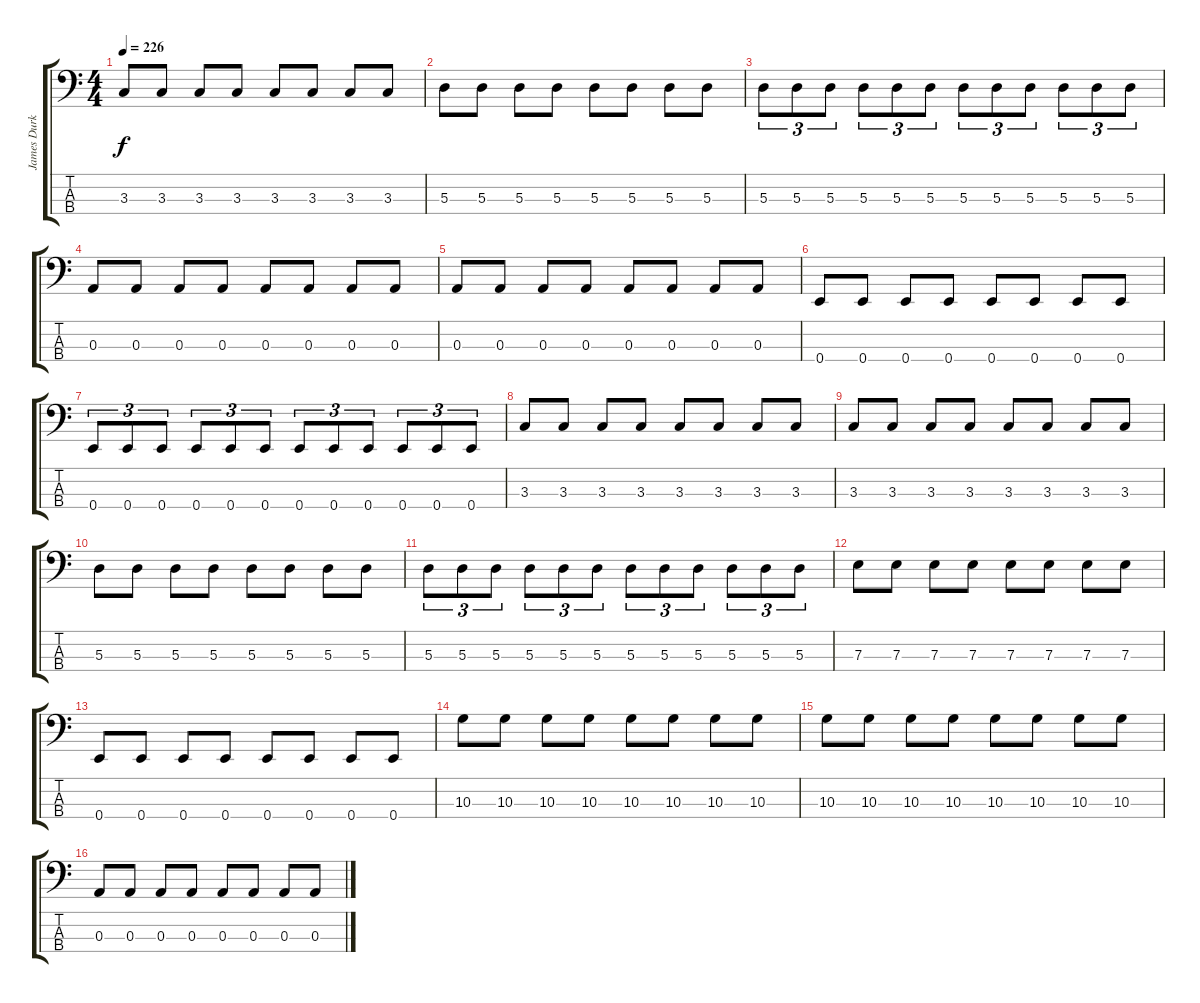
\track ("James Durkin (Bass)" "James Durk") {instrument electricbasspick}
\staff {score tabs}
\tuning (G2 D2 A1 E1) {hide}
\ts (4 4)
\tempo 226
\clef f4
\ks c
3.3.8{dy f} 3.3.8 3.3.8 3.3.8 3.3.8 3.3.8 3.3.8 3.3.8 |
5.3.8 5.3.8 5.3.8 5.3.8 5.3.8 5.3.8 5.3.8 5.3.8 |
5.3.8{tu (3 2)} 5.3.8{tu (3 2)} 5.3.8{tu (3 2)} 5.3.8{tu (3 2)} 5.3.8{tu (3 2)} 5.3.8{tu (3 2)} 5.3.8{tu (3 2)} 5.3.8{tu (3 2)} 5.3.8{tu (3 2)} 5.3.8{tu (3 2)} 5.3.8{tu (3 2)} 5.3.8{tu (3 2)} |
0.3.8 0.3.8 0.3.8 0.3.8 0.3.8 0.3.8 0.3.8 0.3.8 |
0.3.8 0.3.8 0.3.8 0.3.8 0.3.8 0.3.8 0.3.8 0.3.8 |
0.4.8 0.4.8 0.4.8 0.4.8 0.4.8 0.4.8 0.4.8 0.4.8 |
0.4.8{tu (3 2)} 0.4.8{tu (3 2)} 0.4.8{tu (3 2)} 0.4.8{tu (3 2)} 0.4.8{tu (3 2)} 0.4.8{tu (3 2)} 0.4.8{tu (3 2)} 0.4.8{tu (3 2)} 0.4.8{tu (3 2)} 0.4.8{tu (3 2)} 0.4.8{tu (3 2)} 0.4.8{tu (3 2)} |
3.3.8 3.3.8 3.3.8 3.3.8 3.3.8 3.3.8 3.3.8 3.3.8 |
3.3.8 3.3.8 3.3.8 3.3.8 3.3.8 3.3.8 3.3.8 3.3.8 |
5.3.8 5.3.8 5.3.8 5.3.8 5.3.8 5.3.8 5.3.8 5.3.8 |
5.3.8{tu (3 2)} 5.3.8{tu (3 2)} 5.3.8{tu (3 2)} 5.3.8{tu (3 2)} 5.3.8{tu (3 2)} 5.3.8{tu (3 2)} 5.3.8{tu (3 2)} 5.3.8{tu (3 2)} 5.3.8{tu (3 2)} 5.3.8{tu (3 2)} 5.3.8{tu (3 2)} 5.3.8{tu (3 2)} |
7.3.8 7.3.8 7.3.8 7.3.8 7.3.8 7.3.8 7.3.8 7.3.8 |
0.4.8 0.4.8 0.4.8 0.4.8 0.4.8 0.4.8 0.4.8 0.4.8 |
10.3.8 10.3.8 10.3.8 10.3.8 10.3.8 10.3.8 10.3.8 10.3.8 |
10.3.8 10.3.8 10.3.8 10.3.8 10.3.8 10.3.8 10.3.8 10.3.8 |
0.3.8 0.3.8 0.3.8 0.3.8 0.3.8 0.3.8 0.3.8 0.3.8
